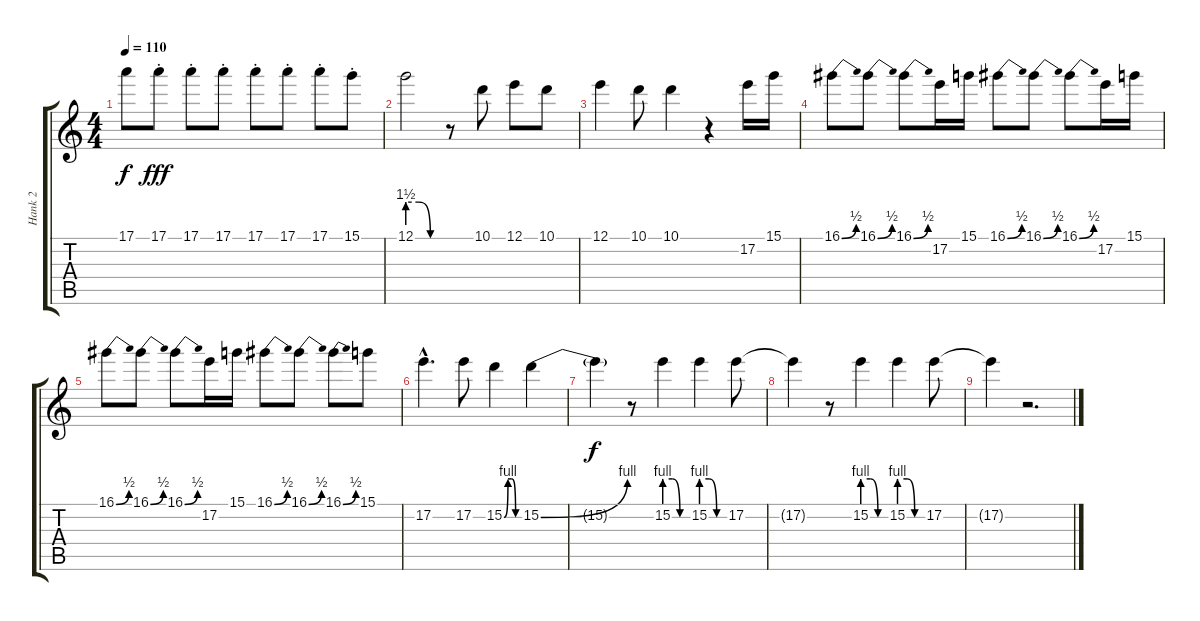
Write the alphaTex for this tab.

\track ("Hank 2" "Hank 2") {instrument acousticguitarnylon}
\staff {score tabs}
\tuning (E4 B3 G3 D3 A2 E2) {hide}
\ts (4 4)
\tempo 110
\clef g2
\ks c
17.1{t}.8{dy f} 17.1{st}.8{dy fff} 17.1{st}.8 17.1{st}.8 17.1{st}.8 17.1{st}.8 17.1{st}.8 15.1{st}.8 |
12.1{be (custom 0 6 20 6 40 0 60 0)}.2 r.8 10.1.8 12.1.8 10.1.8 |
12.1.4 10.1.8 10.1.4 r.4 17.2.16 15.1.16 |
16.1{be (bend 0 0 60 2)}.8 16.1{be (bend 0 0 60 2)}.8 16.1{be (bend 0 0 60 2)}.8 17.2.16 15.1.16 16.1{be (bend 0 0 60 2)}.8 16.1{be (bend 0 0 60 2)}.8 16.1{be (bend 0 0 60 2)}.8 17.2.16 15.1.16 |
16.1{be (bend 0 0 60 2)}.8 16.1{be (bend 0 0 60 2)}.8 16.1{be (bend 0 0 60 2)}.8 17.2.16 15.1.16 16.1{be (bend 0 0 60 2)}.8{volume 0} 16.1{be (bend 0 0 60 2)}.8 16.1{be (bend 0 0 60 2)}.8 15.1.8 |
17.2{hac}.4{d} 17.2.8 15.2{be (custom 0 0 15 4 30 4 45 0 60 0)}.4 15.2{be (bend 0 0 60 4)}.4 |
15.2{t}.4{dy f} r.8 15.2{be (custom 0 4 20 4 40 0 60 0)}.4 15.2{be (custom 0 4 20 4 40 0 60 0)}.4 17.2.8 |
17.2{t}.4 r.8 15.2{be (custom 0 4 20 4 40 0 60 0)}.4 15.2{be (custom 0 4 20 4 40 0 60 0)}.4 17.2.8 |
17.2{t}.4 r.2{d}
